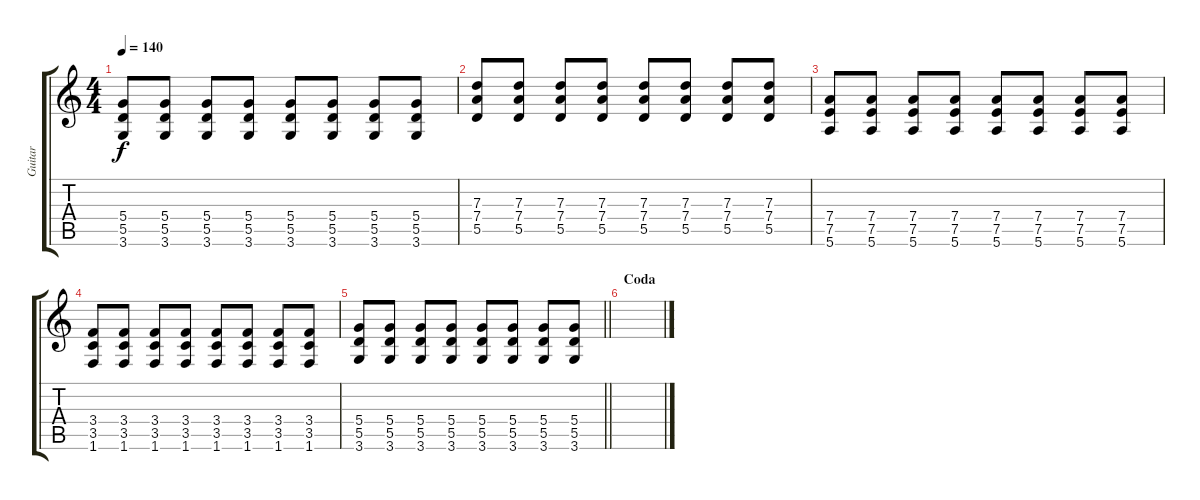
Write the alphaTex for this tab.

\track ("Guitar" "Guitar") {instrument distortionguitar}
\staff {score tabs}
\tuning (E4 B3 G3 D3 A2 E2) {hide}
\ts (4 4)
\tempo 140
\clef g2
\ks c
(5.4 5.5 3.6).8{dy f} (5.4 5.5 3.6).8 (5.4 5.5 3.6).8 (5.4 5.5 3.6).8 (5.4 5.5 3.6).8 (5.4 5.5 3.6).8 (5.4 5.5 3.6).8 (5.4 5.5 3.6).8 |
(7.3 7.4 5.5).8 (7.3 7.4 5.5).8 (7.3 7.4 5.5).8 (7.3 7.4 5.5).8 (7.3 7.4 5.5).8 (7.3 7.4 5.5).8 (7.3 7.4 5.5).8 (7.3 7.4 5.5).8 |
(7.4 7.5 5.6).8 (7.4 7.5 5.6).8 (7.4 7.5 5.6).8 (7.4 7.5 5.6).8 (7.4 7.5 5.6).8 (7.4 7.5 5.6).8 (7.4 7.5 5.6).8 (7.4 7.5 5.6).8 |
(3.4 3.5 1.6).8 (3.4 3.5 1.6).8 (3.4 3.5 1.6).8 (3.4 3.5 1.6).8 (3.4 3.5 1.6).8 (3.4 3.5 1.6).8 (3.4 3.5 1.6).8 (3.4 3.5 1.6).8 |
\barLineRight lightlight
(5.4 5.5 3.6).8 (5.4 5.5 3.6).8 (5.4 5.5 3.6).8 (5.4 5.5 3.6).8 (5.4 5.5 3.6).8 (5.4 5.5 3.6).8 (5.4 5.5 3.6).8 (5.4 5.5 3.6).8 |
\section ("" "Coda")
